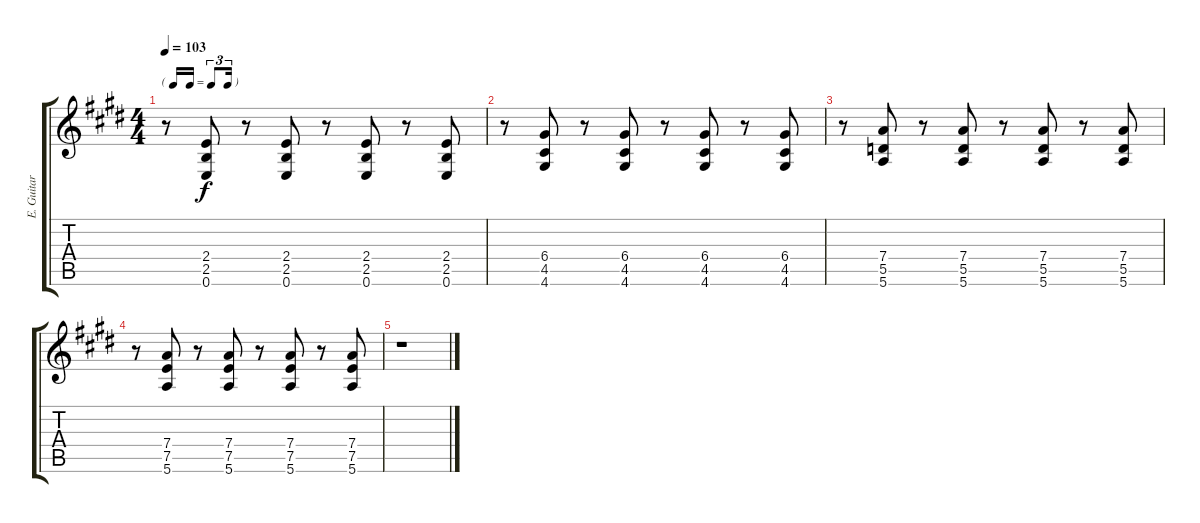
\track ("E. Guitar II" "E. Guitar ") {instrument electricguitarjazz}
\staff {score tabs}
\tuning (E4 B3 G3 D3 A2 E2) {hide}
\ts (4 4)
\tf triplet16th
\tempo 103
\clef g2
\ks e
r.8{dy f} (2.4 2.5 0.6).8 r.8 (2.4 2.5 0.6).8 r.8 (2.4 2.5 0.6).8 r.8 (2.4 2.5 0.6).8 |
r.8 (6.4 4.5 4.6).8 r.8 (6.4 4.5 4.6).8 r.8 (6.4 4.5 4.6).8 r.8 (6.4 4.5 4.6).8 |
r.8 (7.4 5.5 5.6).8 r.8 (7.4 5.5 5.6).8 r.8 (7.4 5.5 5.6).8 r.8 (7.4 5.5 5.6).8 |
r.8 (7.4 7.5 5.6).8 r.8 (7.4 7.5 5.6).8 r.8 (7.4 7.5 5.6).8 r.8 (7.4 7.5 5.6).8 |
r.1
